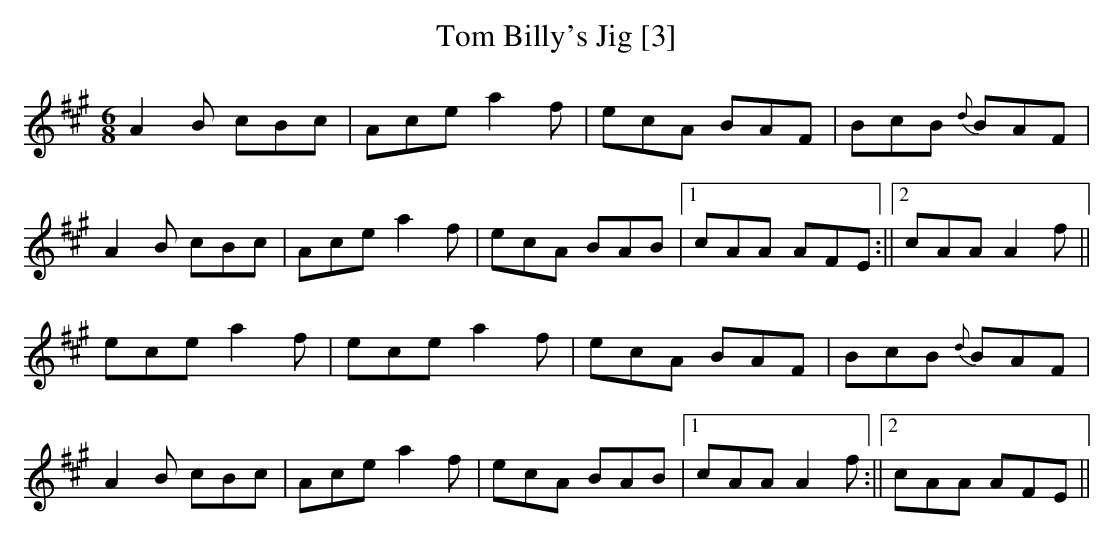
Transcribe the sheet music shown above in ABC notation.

X:1
T: Tom Billy's Jig [3]
M: 6/8
K: A
A2B cBc | Ace a2f | ecA BAF | BcB {d}BAF |
A2B cBc | Ace a2f | ecA BAB |1 cAA AFE :||2 cAA A2f ||
ece a2f | ece a2f | ecA BAF | BcB {d}BAF |
A2B cBc | Ace a2f | ecA BAB |1 cAA A2f :||2 cAA AFE||
